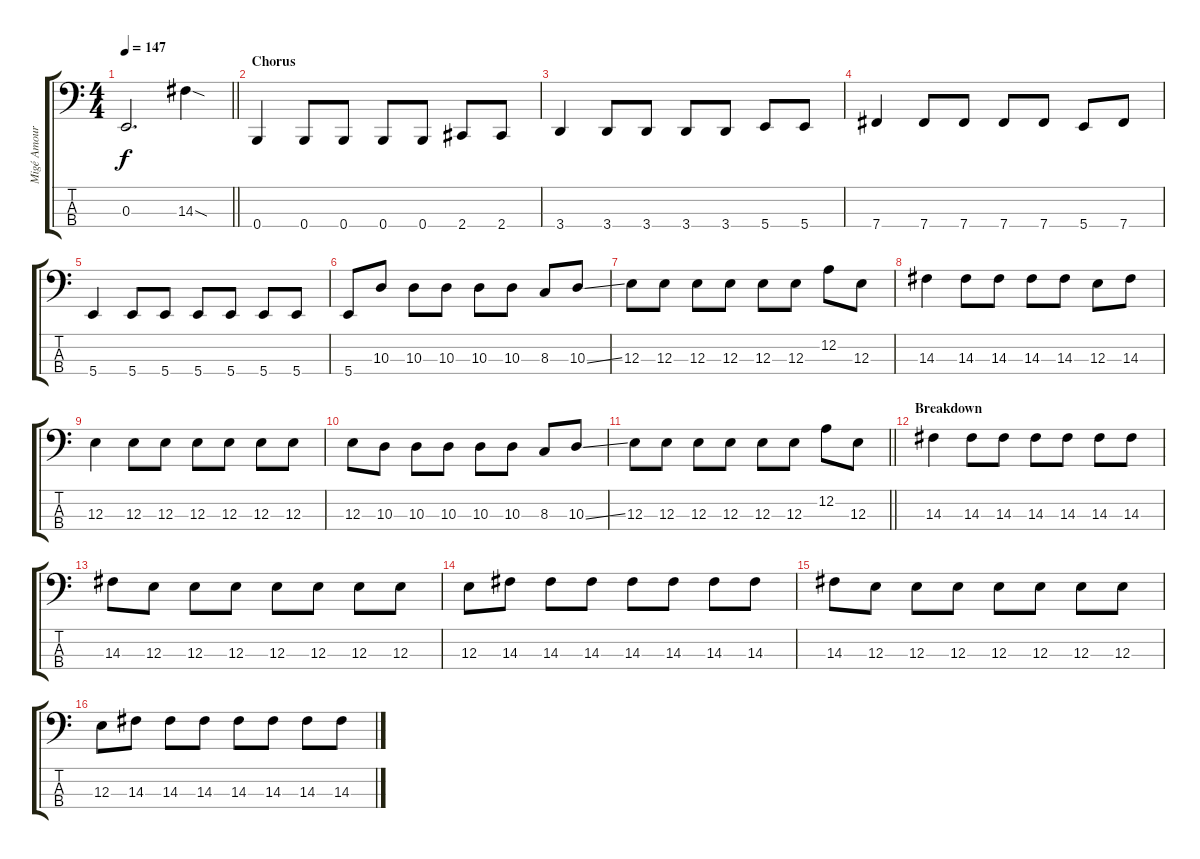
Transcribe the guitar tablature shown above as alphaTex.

\track ("Migé Amour (Bass)" "Migé Amour") {instrument electricbassfinger}
\staff {score tabs}
\tuning (D2 A1 E1 B0) {hide}
\ts (4 4)
\tempo 147
\clef f4
\barLineRight lightlight
\ks c
0.3.2{d dy f} 14.3{sod}.4 |
\section ("" "Chorus")
0.4.4 0.4.8 0.4.8 0.4.8 0.4.8 2.4.8 2.4.8 |
3.4.4 3.4.8 3.4.8 3.4.8 3.4.8 5.4.8 5.4.8 |
7.4.4 7.4.8 7.4.8 7.4.8 7.4.8 5.4.8 7.4.8 |
5.4.4 5.4.8 5.4.8 5.4.8 5.4.8 5.4.8 5.4.8 |
5.4.8 10.3.8 10.3.8 10.3.8 10.3.8 10.3.8 8.3.8 10.3{ss}.8 |
12.3.8 12.3.8 12.3.8 12.3.8 12.3.8 12.3.8 12.2.8 12.3.8 |
14.3.4 14.3.8 14.3.8 14.3.8 14.3.8 12.3.8 14.3.8 |
12.3.4 12.3.8 12.3.8 12.3.8 12.3.8 12.3.8 12.3.8 |
12.3.8 10.3.8 10.3.8 10.3.8 10.3.8 10.3.8 8.3.8 10.3{ss}.8 |
\barLineRight lightlight
12.3.8 12.3.8 12.3.8 12.3.8 12.3.8 12.3.8 12.2.8 12.3.8 |
\section ("" "Breakdown")
14.3.4 14.3.8 14.3.8 14.3.8 14.3.8 14.3.8 14.3.8 |
14.3.8 12.3.8 12.3.8 12.3.8 12.3.8 12.3.8 12.3.8 12.3.8 |
12.3.8 14.3.8 14.3.8 14.3.8 14.3.8 14.3.8 14.3.8 14.3.8 |
14.3.8 12.3.8 12.3.8 12.3.8 12.3.8 12.3.8 12.3.8 12.3.8 |
12.3.8 14.3.8 14.3.8 14.3.8 14.3.8 14.3.8 14.3.8 14.3.8
